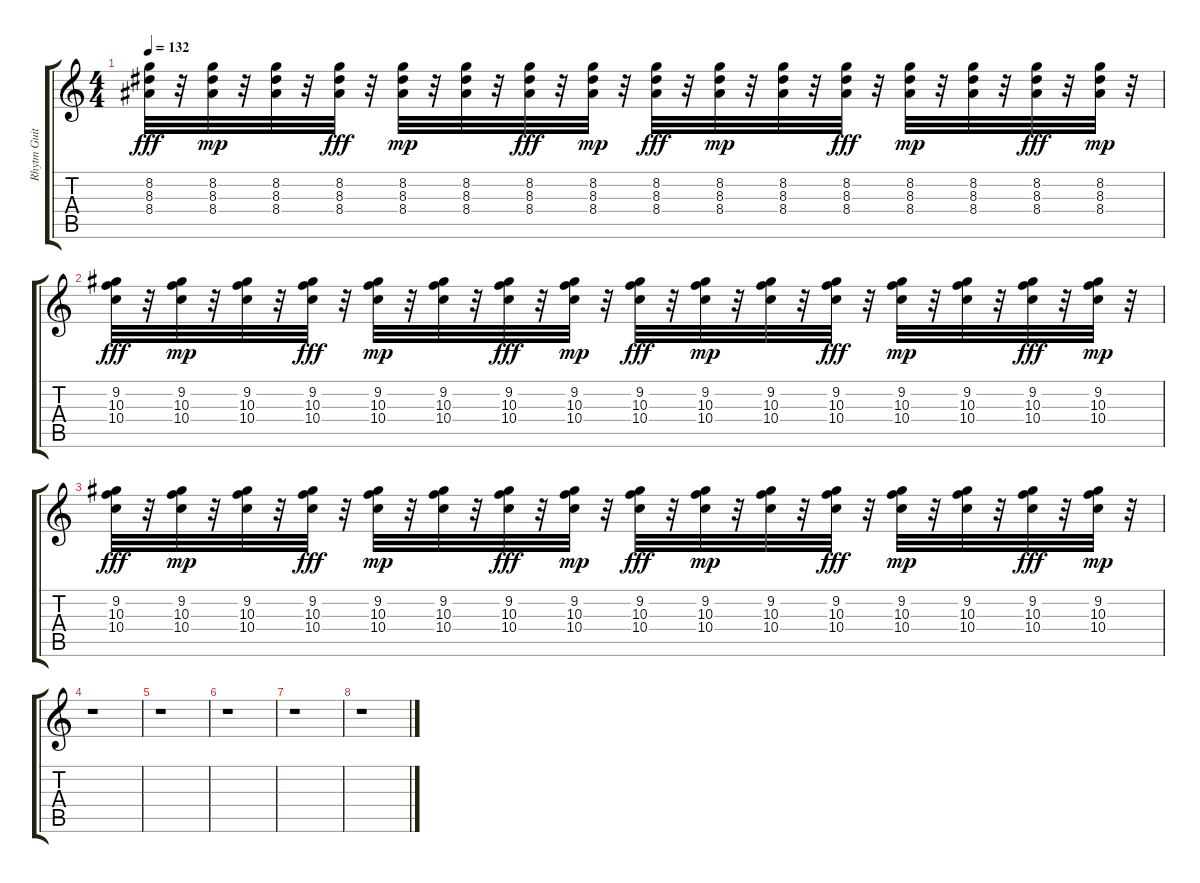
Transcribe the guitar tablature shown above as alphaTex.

\track ("Rhytm Guitar" "Rhytm Guit") {instrument acousticguitarsteel}
\staff {score tabs}
\tuning (E4 B3 G3 D3 A2 E2) {hide}
\ts (4 4)
\tempo 132
\clef g2
\ks c
(8.2 8.3 8.4).32{dy fff} r.32 (8.2 8.3 8.4).32{dy mp} r.32 (8.2 8.3 8.4).32 r.32 (8.2 8.3 8.4).32{dy fff} r.32 (8.2 8.3 8.4).32{dy mp} r.32 (8.2 8.3 8.4).32 r.32 (8.2 8.3 8.4).32{dy fff} r.32 (8.2 8.3 8.4).32{dy mp} r.32 (8.2 8.3 8.4).32{dy fff} r.32 (8.2 8.3 8.4).32{dy mp} r.32 (8.2 8.3 8.4).32 r.32 (8.2 8.3 8.4).32{dy fff} r.32 (8.2 8.3 8.4).32{dy mp} r.32 (8.2 8.3 8.4).32 r.32 (8.2 8.3 8.4).32{dy fff} r.32 (8.2 8.3 8.4).32{dy mp} r.32 |
(9.2 10.3 10.4).32{dy fff} r.32 (9.2 10.3 10.4).32{dy mp} r.32 (9.2 10.3 10.4).32 r.32 (9.2 10.3 10.4).32{dy fff} r.32 (9.2 10.3 10.4).32{dy mp} r.32 (9.2 10.3 10.4).32 r.32 (9.2 10.3 10.4).32{dy fff} r.32 (9.2 10.3 10.4).32{dy mp} r.32 (9.2 10.3 10.4).32{dy fff} r.32 (9.2 10.3 10.4).32{dy mp} r.32 (9.2 10.3 10.4).32 r.32 (9.2 10.3 10.4).32{dy fff} r.32 (9.2 10.3 10.4).32{dy mp} r.32 (9.2 10.3 10.4).32 r.32 (9.2 10.3 10.4).32{dy fff} r.32 (9.2 10.3 10.4).32{dy mp} r.32 |
(9.2 10.3 10.4).32{dy fff} r.32 (9.2 10.3 10.4).32{dy mp} r.32 (9.2 10.3 10.4).32 r.32 (9.2 10.3 10.4).32{dy fff} r.32 (9.2 10.3 10.4).32{dy mp} r.32 (9.2 10.3 10.4).32 r.32 (9.2 10.3 10.4).32{dy fff} r.32 (9.2 10.3 10.4).32{dy mp} r.32 (9.2 10.3 10.4).32{dy fff} r.32 (9.2 10.3 10.4).32{dy mp} r.32 (9.2 10.3 10.4).32 r.32 (9.2 10.3 10.4).32{dy fff} r.32 (9.2 10.3 10.4).32{dy mp} r.32 (9.2 10.3 10.4).32 r.32 (9.2 10.3 10.4).32{dy fff} r.32 (9.2 10.3 10.4).32{dy mp} r.32 |
r.1 |
r.1 |
r.1 |
r.1 |
r.1
